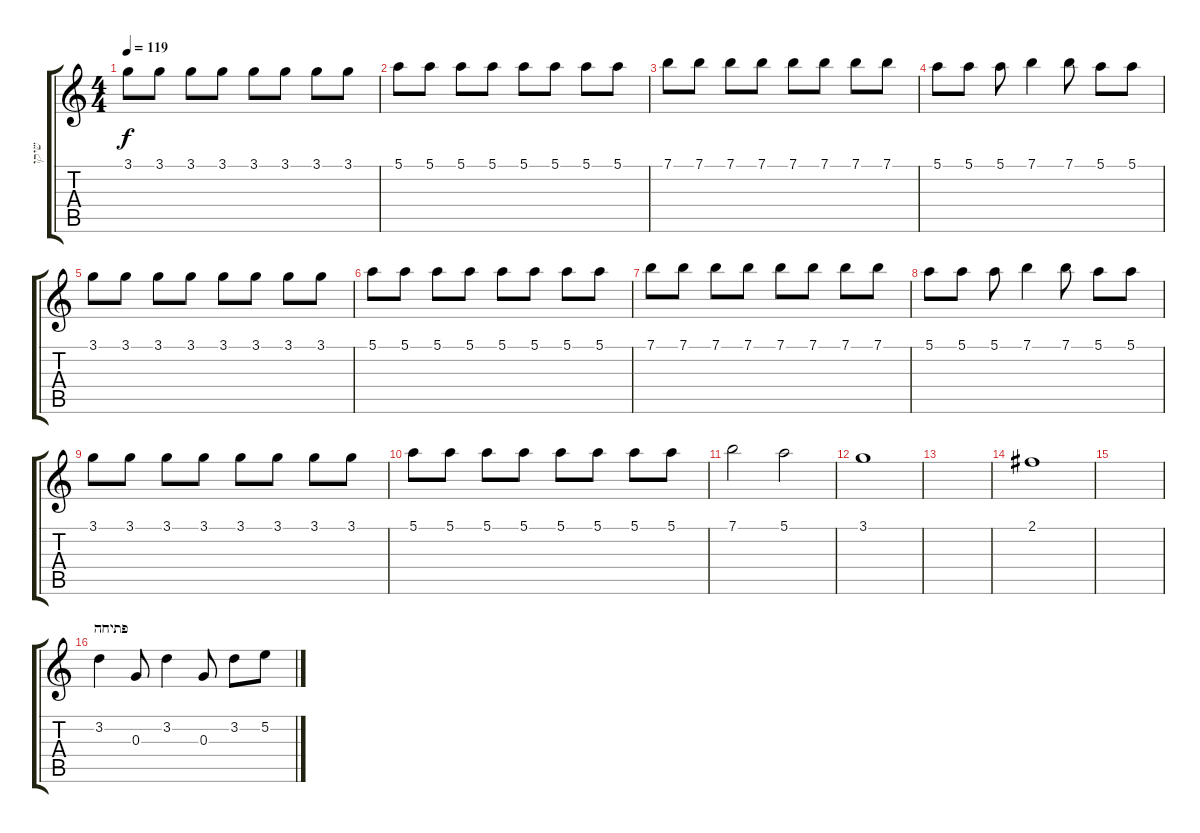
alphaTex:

\track ("שיקו" "שיקו") {instrument acousticguitarsteel}
\staff {score tabs}
\tuning (E4 B3 G3 D3 A2 E2) {hide}
\ts (4 4)
\tempo 119
\clef g2
\ks c
3.1.8{dy f} 3.1.8 3.1.8 3.1.8 3.1.8 3.1.8 3.1.8 3.1.8 |
5.1.8 5.1.8 5.1.8 5.1.8 5.1.8 5.1.8 5.1.8 5.1.8 |
7.1.8 7.1.8 7.1.8 7.1.8 7.1.8 7.1.8 7.1.8 7.1.8 |
5.1.8 5.1.8 5.1.8 7.1.4 7.1.8 5.1.8 5.1.8 |
3.1.8 3.1.8 3.1.8 3.1.8 3.1.8 3.1.8 3.1.8 3.1.8 |
5.1.8 5.1.8 5.1.8 5.1.8 5.1.8 5.1.8 5.1.8 5.1.8 |
7.1.8 7.1.8 7.1.8 7.1.8 7.1.8 7.1.8 7.1.8 7.1.8 |
5.1.8 5.1.8 5.1.8 7.1.4 7.1.8 5.1.8 5.1.8 |
3.1.8 3.1.8 3.1.8 3.1.8 3.1.8 3.1.8 3.1.8 3.1.8 |
5.1.8 5.1.8 5.1.8 5.1.8 5.1.8 5.1.8 5.1.8 5.1.8 |
7.1.2 5.1.2 |
3.1.1 |
|
2.1.1 |
|
\section ("" "פתיחה")
3.2.4 0.3.8 3.2.4 0.3.8 3.2.8 5.2.8
